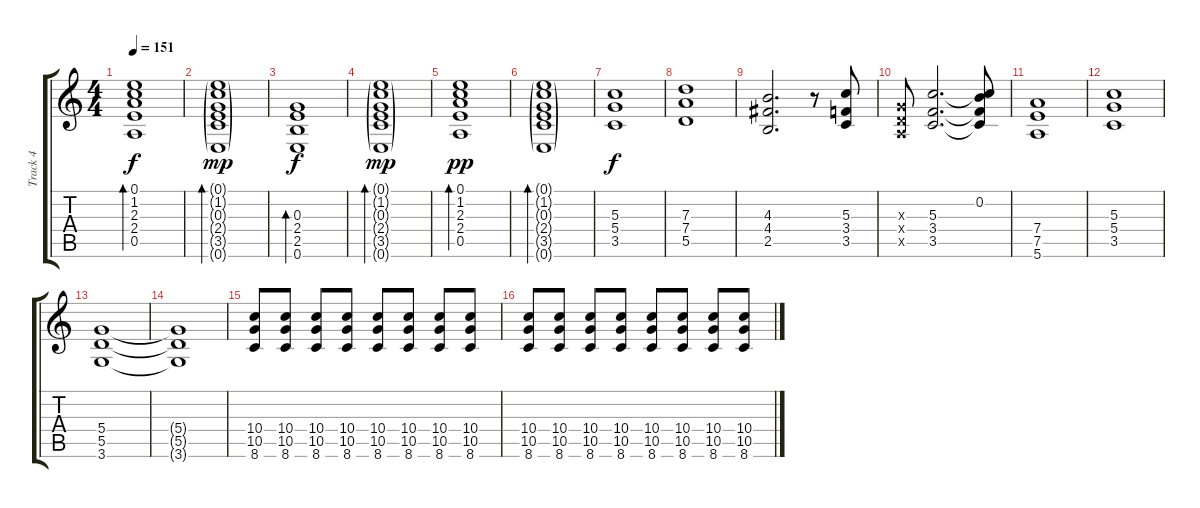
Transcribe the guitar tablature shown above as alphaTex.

\track ("Track 4" "Track 4") {instrument overdrivenguitar}
\staff {score tabs}
\tuning (E4 B3 G3 D3 A2 E2) {hide}
\ts (4 4)
\tempo 151
\clef g2
\ks c
(0.1 1.2 2.3 2.4 0.5).1{bd 480 dy f} |
(0.1{g} 1.2{g} 0.3{g} 2.4{g} 3.5{g} 0.6{g}).1{bd 480 dy mp} |
(0.3 2.4 2.5 0.6).1{bd 480 dy f instrument electricguitarjazz} |
(0.1{g} 1.2{g} 0.3{g} 2.4{g} 3.5{g} 0.6{g}).1{bd 480 dy mp} |
(0.1 1.2 2.3 2.4 0.5).1{bd 480 dy pp} |
(0.1{g} 1.2{g} 0.3{g} 2.4{g} 3.5{g} 0.6{g}).1{bd 480} |
(5.3 5.4 3.5).1{dy f volume 12 instrument distortionguitar} |
(7.3 7.4 5.5).1 |
(4.3 4.4 2.5).2{d} r.8 (5.3 3.4 3.5).8 |
(0.3{x} 0.4{x} 0.5{x}).8 (5.3 3.4 3.5).2{d} (0.2 5.3{t} 3.4{t} 3.5{t}).8 |
(7.4 7.5 5.6).1 |
(5.3 5.4 3.5).1{volume 12 instrument distortionguitar} |
(5.4 5.5 3.6).1 |
(5.4{t} 5.5{t} 3.6{t}).1 |
(10.4 10.5 8.6).8 (10.4 10.5 8.6).8 (10.4 10.5 8.6).8 (10.4 10.5 8.6).8 (10.4 10.5 8.6).8 (10.4 10.5 8.6).8 (10.4 10.5 8.6).8 (10.4 10.5 8.6).8 |
(10.4 10.5 8.6).8 (10.4 10.5 8.6).8 (10.4 10.5 8.6).8 (10.4 10.5 8.6).8 (10.4 10.5 8.6).8 (10.4 10.5 8.6).8 (10.4 10.5 8.6).8 (10.4 10.5 8.6).8
